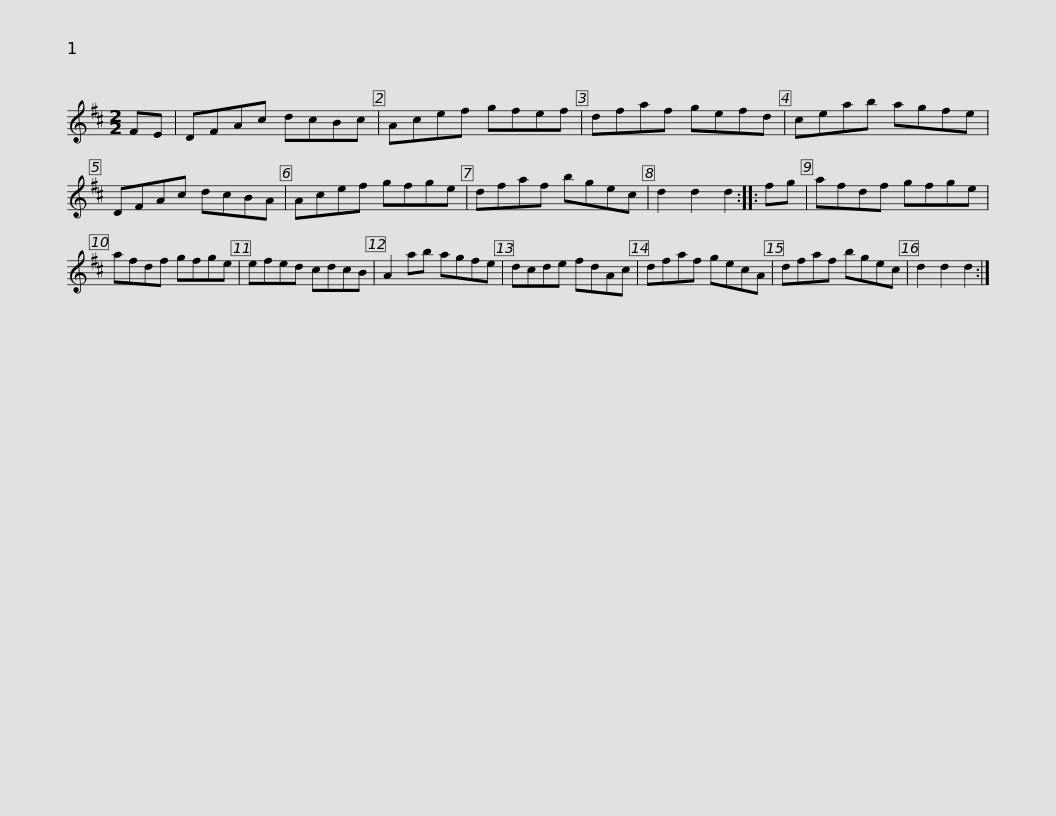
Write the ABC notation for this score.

X:1
L:1/8
M:2/2
I:linebreak $
K:D
V:1 treble
V:1
 FE | DFAc dcBc | Acef gfef | dfaf gefd | ceab agfe | %5
 DFAc dcBA |$ Acef gfge | dfaf bgec | d2 d2 d2 :: fg | %10
 afdf gfge | afdf gfge |$ efed cdcB | A2 ab agfe | dcde fdAc | %15
 dfaf gecA | dfaf bgec | d2 d2 d2 :| %18
